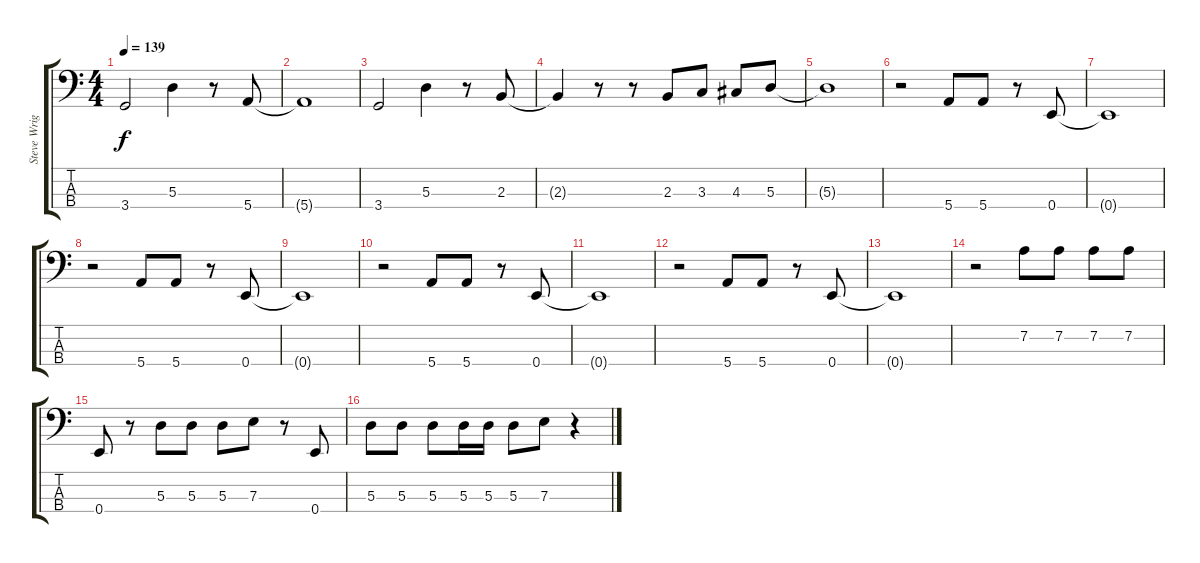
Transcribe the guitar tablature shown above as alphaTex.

\track ("Steve Wright" "Steve Wrig") {instrument electricbassfinger}
\staff {score tabs}
\tuning (G2 D2 A1 E1) {hide}
\ts (4 4)
\tempo 139
\clef f4
\ks c
3.4.2{dy f} 5.3.4 r.8 5.4.8 |
5.4{t}.1 |
3.4.2 5.3.4 r.8 2.3.8 |
2.3{t}.4 r.8 r.8 2.3.8 3.3.8 4.3.8 5.3.8 |
5.3{t}.1 |
r.2 5.4.8 5.4.8 r.8 0.4.8 |
0.4{t}.1 |
r.2 5.4.8 5.4.8 r.8 0.4.8 |
0.4{t}.1 |
r.2 5.4.8 5.4.8 r.8 0.4.8 |
0.4{t}.1 |
r.2 5.4.8 5.4.8 r.8 0.4.8 |
0.4{t}.1 |
r.2 7.2.8 7.2.8 7.2.8 7.2.8 |
0.4.8 r.8 5.3.8 5.3.8 5.3.8 7.3.8 r.8 0.4.8 |
5.3.8 5.3.8 5.3.8 5.3.16 5.3.16 5.3.8 7.3.8 r.4
